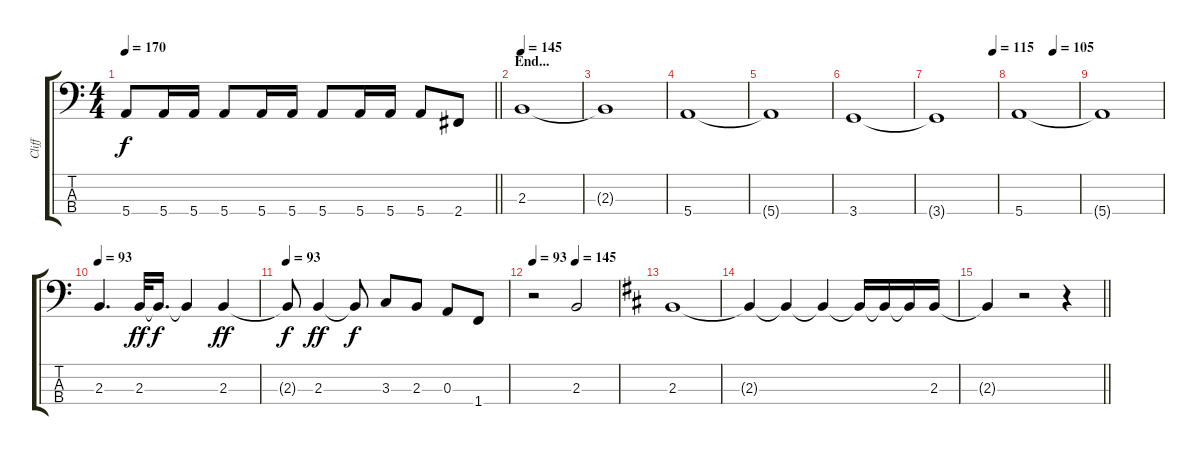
\track ("Cliff" "Cliff") {instrument electricbassfinger}
\staff {score tabs}
\tuning (G2 D2 A1 E1) {hide}
\ts (4 4)
\tempo 170
\clef f4
\barLineRight lightlight
\ks c
5.4.8{dy f} 5.4.16 5.4.16 5.4.8 5.4.16 5.4.16 5.4.8 5.4.16 5.4.16 5.4.8 2.4.8 |
\section ("" "End...")
\tempo 145
2.3.1 |
2.3{t}.1 |
5.4.1 |
5.4{t}.1 |
3.4.1 |
\tempo (115 0.9375)
3.4{t}.1 |
\tempo (105 0.5833333333333334)
5.4.1 |
5.4{t}.1 |
\tempo 93
2.3.4{d} 2.3.32{dy ff} 2.3{t}.16{d dy f} 2.3{t}.4 2.3.4{dy ff} |
\tempo 93
2.3{t}.8{dy f} 2.3.4{dy ff} 2.3{t}.8{dy f} 3.3.8 2.3.8 0.3.8 1.4.8 |
\tempo 93
\tempo (145 0.5)
r.2 2.3.2 |
\ks bminor
2.3.1 |
2.3{t}.4 2.3{t}.4 2.3{t}.4 2.3{t}.16 2.3{t}.16 2.3{t}.16 2.3.16 |
\barLineRight lightlight
2.3{t}.4 r.2 r.4
